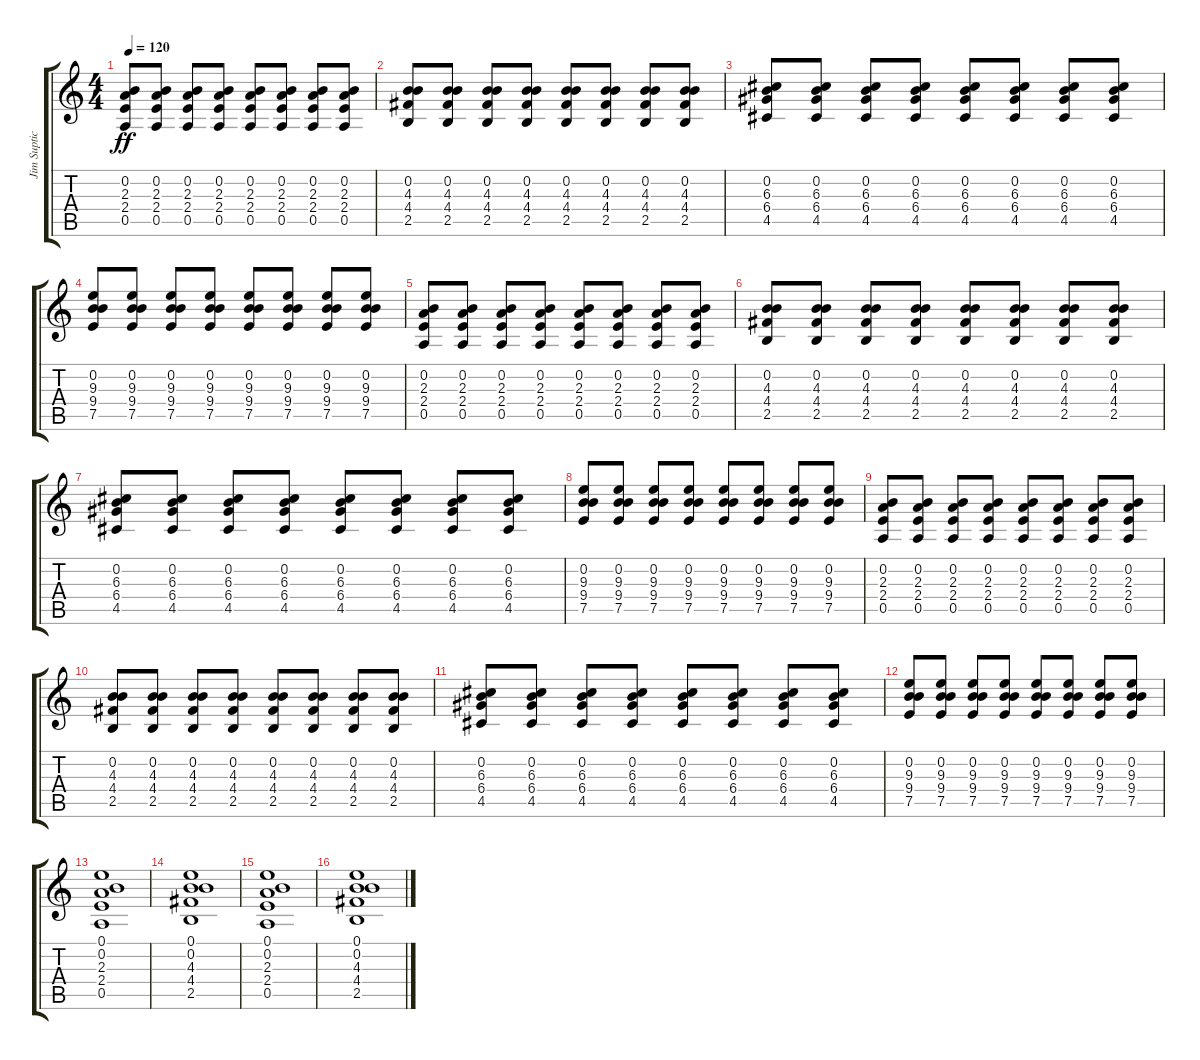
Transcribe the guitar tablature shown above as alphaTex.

\track ("Jim Suptic" "Jim Suptic") {instrument electricguitarclean}
\staff {score tabs}
\tuning (E4 B3 G3 D3 A2 E2) {hide}
\ts (4 4)
\tempo 120
\clef g2
\ks c
(0.2 2.3 2.4 0.5).8{dy ff} (0.2 2.3 2.4 0.5).8 (0.2 2.3 2.4 0.5).8 (0.2 2.3 2.4 0.5).8 (0.2 2.3 2.4 0.5).8 (0.2 2.3 2.4 0.5).8 (0.2 2.3 2.4 0.5).8 (0.2 2.3 2.4 0.5).8 |
(0.2 4.3 4.4 2.5).8 (0.2 4.3 4.4 2.5).8 (0.2 4.3 4.4 2.5).8 (0.2 4.3 4.4 2.5).8 (0.2 4.3 4.4 2.5).8 (0.2 4.3 4.4 2.5).8 (0.2 4.3 4.4 2.5).8 (0.2 4.3 4.4 2.5).8 |
(0.2 6.3 6.4 4.5).8 (0.2 6.3 6.4 4.5).8 (0.2 6.3 6.4 4.5).8 (0.2 6.3 6.4 4.5).8 (0.2 6.3 6.4 4.5).8 (0.2 6.3 6.4 4.5).8 (0.2 6.3 6.4 4.5).8 (0.2 6.3 6.4 4.5).8 |
(0.2 9.3 9.4 7.5).8 (0.2 9.3 9.4 7.5).8 (0.2 9.3 9.4 7.5).8 (0.2 9.3 9.4 7.5).8 (0.2 9.3 9.4 7.5).8 (0.2 9.3 9.4 7.5).8 (0.2 9.3 9.4 7.5).8 (0.2 9.3 9.4 7.5).8 |
(0.2 2.3 2.4 0.5).8 (0.2 2.3 2.4 0.5).8 (0.2 2.3 2.4 0.5).8 (0.2 2.3 2.4 0.5).8 (0.2 2.3 2.4 0.5).8 (0.2 2.3 2.4 0.5).8 (0.2 2.3 2.4 0.5).8 (0.2 2.3 2.4 0.5).8 |
(0.2 4.3 4.4 2.5).8 (0.2 4.3 4.4 2.5).8 (0.2 4.3 4.4 2.5).8 (0.2 4.3 4.4 2.5).8 (0.2 4.3 4.4 2.5).8 (0.2 4.3 4.4 2.5).8 (0.2 4.3 4.4 2.5).8 (0.2 4.3 4.4 2.5).8 |
(0.2 6.3 6.4 4.5).8 (0.2 6.3 6.4 4.5).8 (0.2 6.3 6.4 4.5).8 (0.2 6.3 6.4 4.5).8 (0.2 6.3 6.4 4.5).8 (0.2 6.3 6.4 4.5).8 (0.2 6.3 6.4 4.5).8 (0.2 6.3 6.4 4.5).8 |
(0.2 9.3 9.4 7.5).8 (0.2 9.3 9.4 7.5).8 (0.2 9.3 9.4 7.5).8 (0.2 9.3 9.4 7.5).8 (0.2 9.3 9.4 7.5).8 (0.2 9.3 9.4 7.5).8 (0.2 9.3 9.4 7.5).8 (0.2 9.3 9.4 7.5).8 |
(0.2 2.3 2.4 0.5).8 (0.2 2.3 2.4 0.5).8 (0.2 2.3 2.4 0.5).8 (0.2 2.3 2.4 0.5).8 (0.2 2.3 2.4 0.5).8 (0.2 2.3 2.4 0.5).8 (0.2 2.3 2.4 0.5).8 (0.2 2.3 2.4 0.5).8 |
(0.2 4.3 4.4 2.5).8 (0.2 4.3 4.4 2.5).8 (0.2 4.3 4.4 2.5).8 (0.2 4.3 4.4 2.5).8 (0.2 4.3 4.4 2.5).8 (0.2 4.3 4.4 2.5).8 (0.2 4.3 4.4 2.5).8 (0.2 4.3 4.4 2.5).8 |
(0.2 6.3 6.4 4.5).8 (0.2 6.3 6.4 4.5).8 (0.2 6.3 6.4 4.5).8 (0.2 6.3 6.4 4.5).8 (0.2 6.3 6.4 4.5).8 (0.2 6.3 6.4 4.5).8 (0.2 6.3 6.4 4.5).8 (0.2 6.3 6.4 4.5).8 |
(0.2 9.3 9.4 7.5).8 (0.2 9.3 9.4 7.5).8 (0.2 9.3 9.4 7.5).8 (0.2 9.3 9.4 7.5).8 (0.2 9.3 9.4 7.5).8 (0.2 9.3 9.4 7.5).8 (0.2 9.3 9.4 7.5).8 (0.2 9.3 9.4 7.5).8 |
(0.1 0.2 2.3 2.4 0.5).1 |
(0.1 0.2 4.3 4.4 2.5).1 |
(0.1 0.2 2.3 2.4 0.5).1 |
(0.1 0.2 4.3 4.4 2.5).1
